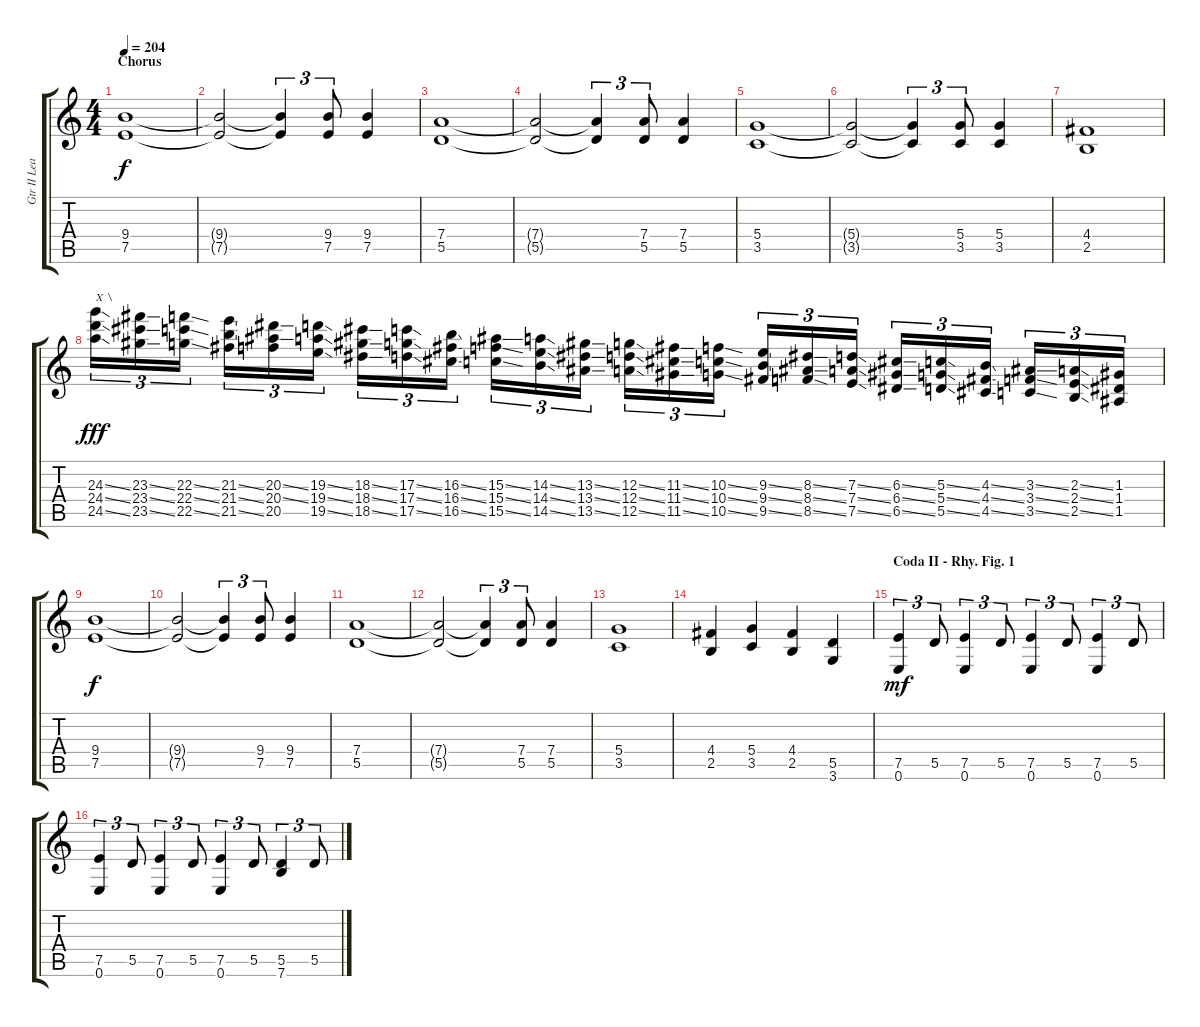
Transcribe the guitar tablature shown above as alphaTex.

\track ("Gtr II Lead" "Gtr II Lea") {instrument overdrivenguitar}
\staff {score tabs}
\tuning (E4 B3 G3 D3 A2 E2) {hide}
\ts (4 4)
\section ("" "Chorus")
\tempo 204
\clef g2
\ks c
(9.4 7.5).1{dy f} |
(9.4{t} 7.5{t}).2 (9.4{t} 7.5{t}).4{tu (3 2)} (9.4 7.5).8{tu (3 2)} (9.4 7.5).4 |
(7.4 5.5).1 |
(7.4{t} 5.5{t}).2 (7.4{t} 5.5{t}).4{tu (3 2)} (7.4 5.5).8{tu (3 2)} (7.4 5.5).4 |
(5.4 3.5).1 |
(5.4{t} 3.5{t}).2 (5.4{t} 3.5{t}).4{tu (3 2)} (5.4 3.5).8{tu (3 2)} (5.4 3.5).4 |
(4.4 2.5).1 |
(24.3{ss} 24.4{ss} 24.5{ss}).16{tu (3 2) txt "X \\" dy fff instrument guitarfretnoise} (23.3{ss} 23.4{ss} 23.5{ss}).16{tu (3 2)} (22.3{ss} 22.4{ss} 22.5{ss}).16{tu (3 2)} (21.3{ss} 21.4{ss} 21.5{ss}).16{tu (3 2)} (20.3{ss} 20.4{ss} 20.5).16{tu (3 2)} (19.3{ss} 19.4{ss} 19.5{ss}).16{tu (3 2)} (18.3{ss} 18.4{ss} 18.5{ss}).16{tu (3 2)} (17.3{ss} 17.4{ss} 17.5{ss}).16{tu (3 2)} (16.3{ss} 16.4{ss} 16.5{ss}).16{tu (3 2)} (15.3{ss} 15.4{ss} 15.5{ss}).16{tu (3 2)} (14.3{ss} 14.4{ss} 14.5{ss}).16{tu (3 2)} (13.3{ss} 13.4{ss} 13.5{ss}).16{tu (3 2)} (12.3{ss} 12.4{ss} 12.5{ss}).16{tu (3 2)} (11.3{ss} 11.4{ss} 11.5{ss}).16{tu (3 2)} (10.3{ss} 10.4{ss} 10.5{ss}).16{tu (3 2)} (9.3{ss} 9.4{ss} 9.5{ss}).16{tu (3 2)} (8.3{ss} 8.4{ss} 8.5{ss}).16{tu (3 2)} (7.3{ss} 7.4{ss} 7.5{ss}).16{tu (3 2)} (6.3{ss} 6.4{ss} 6.5{ss}).16{tu (3 2)} (5.3{ss} 5.4{ss} 5.5{ss}).16{tu (3 2)} (4.3{ss} 4.4{ss} 4.5{ss}).16{tu (3 2)} (3.3{ss} 3.4{ss} 3.5{ss}).16{tu (3 2)} (2.3{ss} 2.4{ss} 2.5{ss}).16{tu (3 2)} (1.3 1.4 1.5).16{tu (3 2)} |
(9.4 7.5).1{dy f instrument overdrivenguitar} |
(9.4{t} 7.5{t}).2 (9.4{t} 7.5{t}).4{tu (3 2)} (9.4 7.5).8{tu (3 2)} (9.4 7.5).4 |
(7.4 5.5).1 |
(7.4{t} 5.5{t}).2 (7.4{t} 5.5{t}).4{tu (3 2)} (7.4 5.5).8{tu (3 2)} (7.4 5.5).4 |
(5.4 3.5).1 |
(4.4 2.5).4 (5.4 3.5).4 (4.4 2.5).4 (5.5 3.6).4 |
\section ("" "Coda II - Rhy. Fig. 1")
(7.5 0.6).4{tu (3 2) dy mf} 5.5.8{tu (3 2)} (7.5 0.6).4{tu (3 2)} 5.5.8{tu (3 2)} (7.5 0.6).4{tu (3 2)} 5.5.8{tu (3 2)} (7.5 0.6).4{tu (3 2)} 5.5.8{tu (3 2)} |
(7.5 0.6).4{tu (3 2)} 5.5.8{tu (3 2)} (7.5 0.6).4{tu (3 2)} 5.5.8{tu (3 2)} (7.5 0.6).4{tu (3 2)} 5.5.8{tu (3 2)} (5.5 7.6).4{tu (3 2)} 5.5.8{tu (3 2)}
